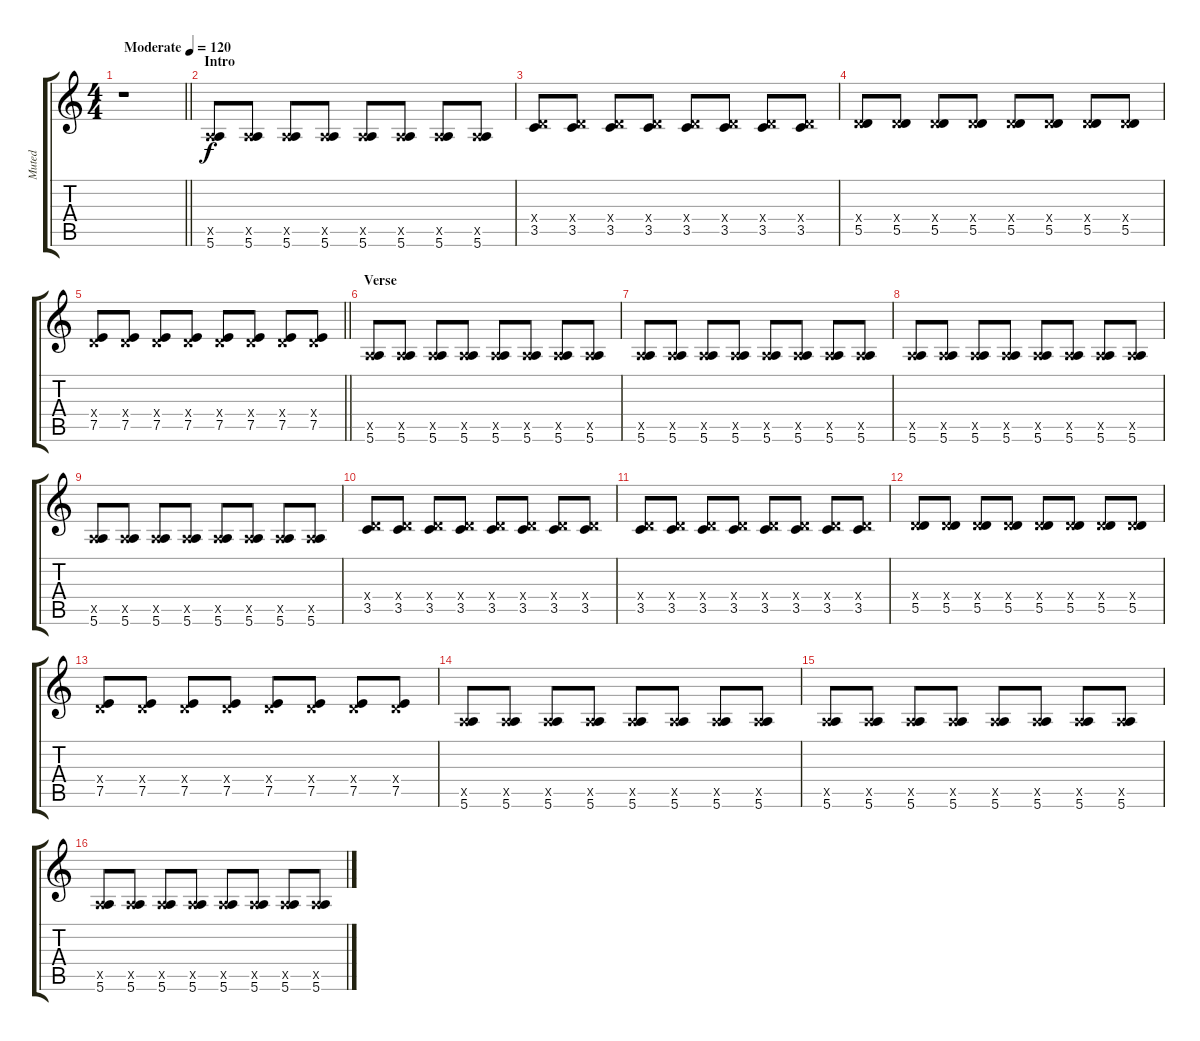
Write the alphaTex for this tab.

\track ("Muted" "Muted") {instrument electricguitarmuted}
\staff {score tabs}
\tuning (E4 B3 G3 D3 A2 E2) {hide}
\ts (4 4)
\tempo (120 "Moderate")
\clef g2
\barLineRight lightlight
\ks c
r.1{dy f instrument electricguitarmuted} |
\section ("" "Intro")
(0.5{x} 5.6).8 (0.5{x} 5.6).8 (0.5{x} 5.6).8 (0.5{x} 5.6).8 (0.5{x} 5.6).8 (0.5{x} 5.6).8 (0.5{x} 5.6).8 (0.5{x} 5.6).8 |
(0.4{x} 3.5).8 (0.4{x} 3.5).8 (0.4{x} 3.5).8 (0.4{x} 3.5).8 (0.4{x} 3.5).8 (0.4{x} 3.5).8 (0.4{x} 3.5).8 (0.4{x} 3.5).8 |
(0.4{x} 5.5).8 (0.4{x} 5.5).8 (0.4{x} 5.5).8 (0.4{x} 5.5).8 (0.4{x} 5.5).8 (0.4{x} 5.5).8 (0.4{x} 5.5).8 (0.4{x} 5.5).8 |
\barLineRight lightlight
(0.4{x} 7.5).8 (0.4{x} 7.5).8 (0.4{x} 7.5).8 (0.4{x} 7.5).8 (0.4{x} 7.5).8 (0.4{x} 7.5).8 (0.4{x} 7.5).8 (0.4{x} 7.5).8 |
\section ("" "Verse")
(0.5{x} 5.6).8 (0.5{x} 5.6).8 (0.5{x} 5.6).8 (0.5{x} 5.6).8 (0.5{x} 5.6).8 (0.5{x} 5.6).8 (0.5{x} 5.6).8 (0.5{x} 5.6).8 |
(0.5{x} 5.6).8 (0.5{x} 5.6).8 (0.5{x} 5.6).8 (0.5{x} 5.6).8 (0.5{x} 5.6).8 (0.5{x} 5.6).8 (0.5{x} 5.6).8 (0.5{x} 5.6).8 |
(0.5{x} 5.6).8 (0.5{x} 5.6).8 (0.5{x} 5.6).8 (0.5{x} 5.6).8 (0.5{x} 5.6).8 (0.5{x} 5.6).8 (0.5{x} 5.6).8 (0.5{x} 5.6).8 |
(0.5{x} 5.6).8 (0.5{x} 5.6).8 (0.5{x} 5.6).8 (0.5{x} 5.6).8 (0.5{x} 5.6).8 (0.5{x} 5.6).8 (0.5{x} 5.6).8 (0.5{x} 5.6).8 |
(0.4{x} 3.5).8 (0.4{x} 3.5).8 (0.4{x} 3.5).8 (0.4{x} 3.5).8 (0.4{x} 3.5).8 (0.4{x} 3.5).8 (0.4{x} 3.5).8 (0.4{x} 3.5).8 |
(0.4{x} 3.5).8 (0.4{x} 3.5).8 (0.4{x} 3.5).8 (0.4{x} 3.5).8 (0.4{x} 3.5).8 (0.4{x} 3.5).8 (0.4{x} 3.5).8 (0.4{x} 3.5).8 |
(0.4{x} 5.5).8 (0.4{x} 5.5).8 (0.4{x} 5.5).8 (0.4{x} 5.5).8 (0.4{x} 5.5).8 (0.4{x} 5.5).8 (0.4{x} 5.5).8 (0.4{x} 5.5).8 |
(0.4{x} 7.5).8 (0.4{x} 7.5).8 (0.4{x} 7.5).8 (0.4{x} 7.5).8 (0.4{x} 7.5).8 (0.4{x} 7.5).8 (0.4{x} 7.5).8 (0.4{x} 7.5).8 |
(0.5{x} 5.6).8 (0.5{x} 5.6).8 (0.5{x} 5.6).8 (0.5{x} 5.6).8 (0.5{x} 5.6).8 (0.5{x} 5.6).8 (0.5{x} 5.6).8 (0.5{x} 5.6).8 |
(0.5{x} 5.6).8 (0.5{x} 5.6).8 (0.5{x} 5.6).8 (0.5{x} 5.6).8 (0.5{x} 5.6).8 (0.5{x} 5.6).8 (0.5{x} 5.6).8 (0.5{x} 5.6).8 |
(0.5{x} 5.6).8 (0.5{x} 5.6).8 (0.5{x} 5.6).8 (0.5{x} 5.6).8 (0.5{x} 5.6).8 (0.5{x} 5.6).8 (0.5{x} 5.6).8 (0.5{x} 5.6).8
